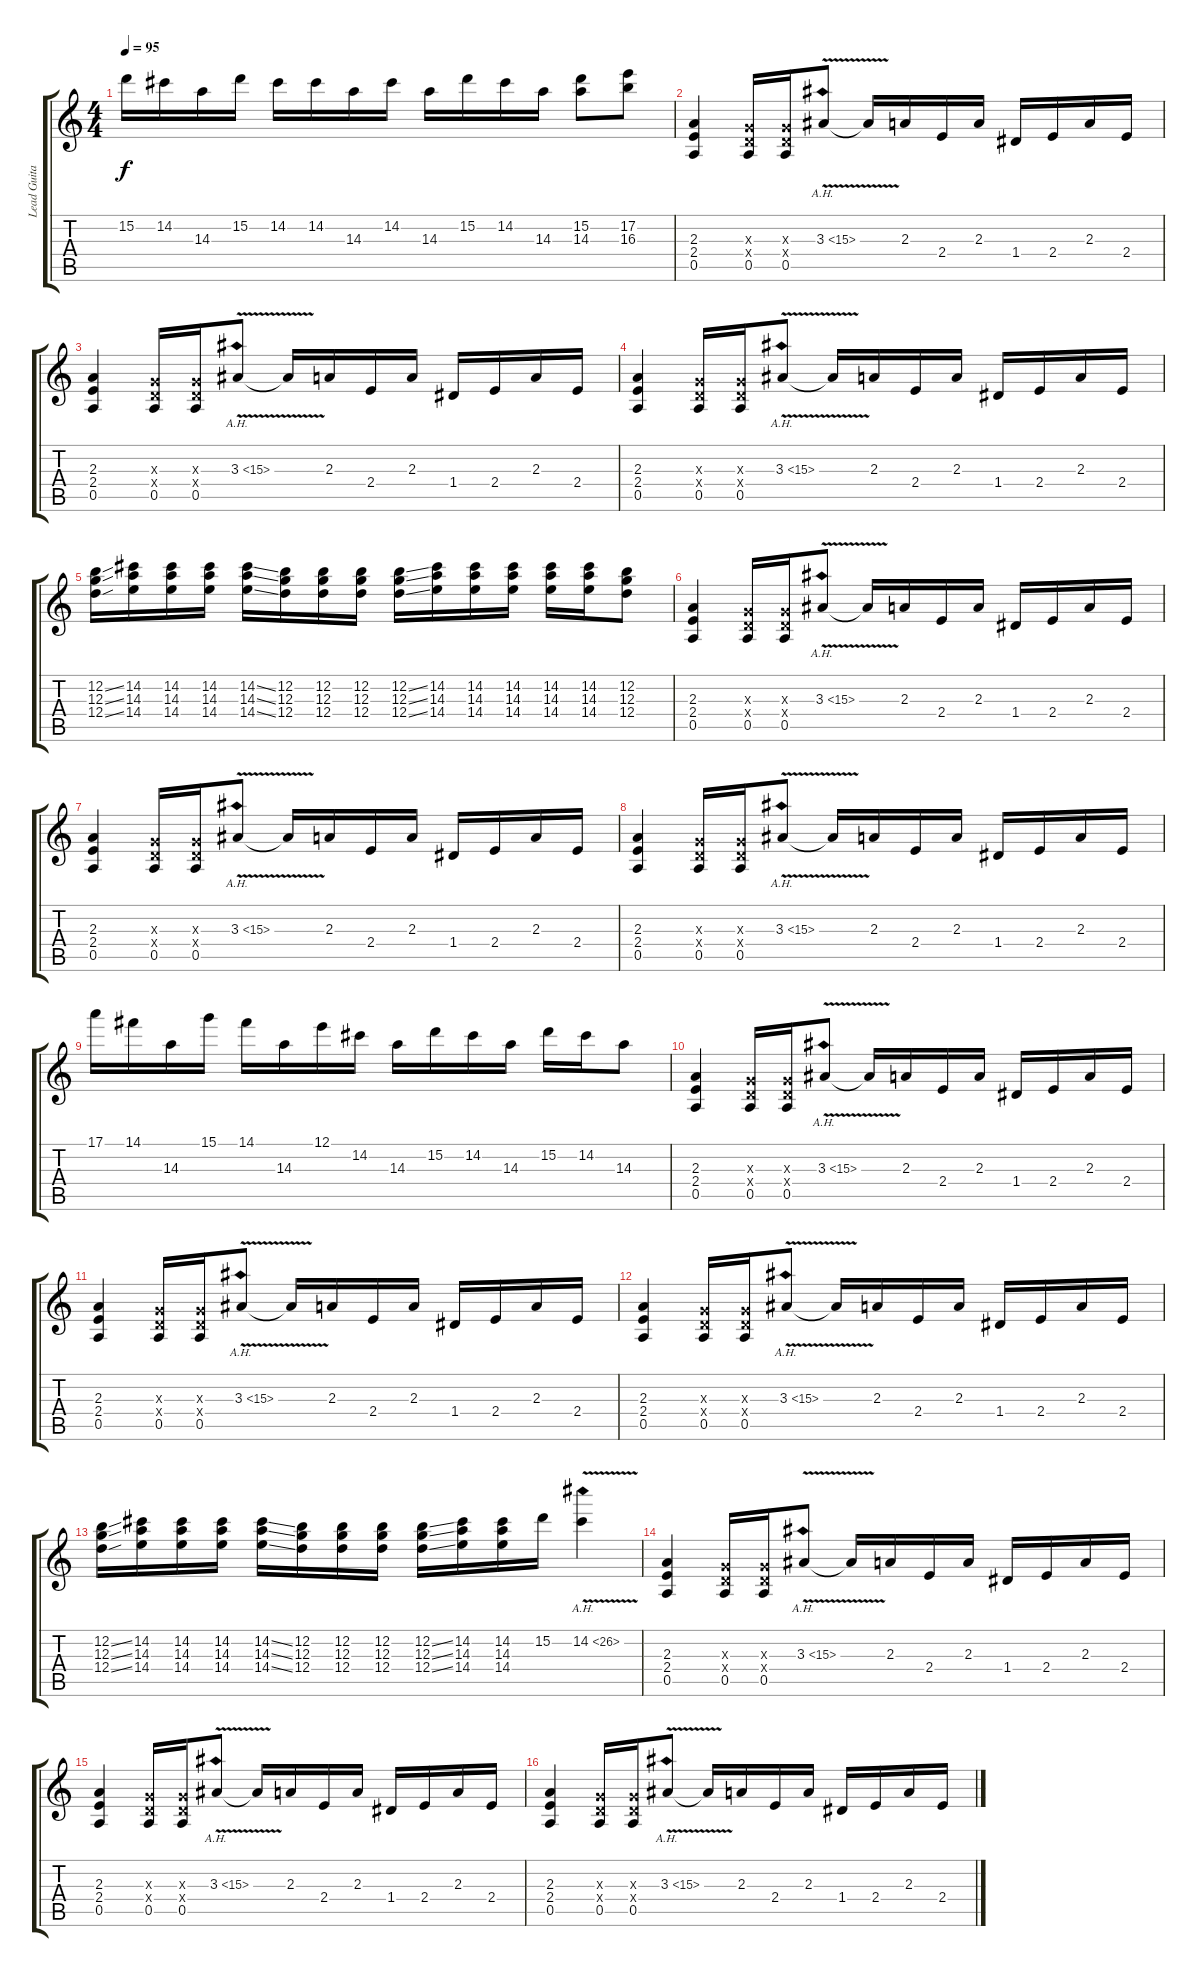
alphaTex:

\track ("Lead Guitar" "Lead Guita") {instrument acousticguitarsteel}
\staff {score tabs}
\tuning (E4 B3 G3 D3 A2 E2) {hide}
\ts (4 4)
\tempo 95
\clef g2
\ks c
15.2.16{dy f} 14.2.16 14.3.16 15.2.16 14.2.16 14.2.16 14.3.16 14.2.16 14.3.16 15.2.16 14.2.16 14.3.16 (15.2 14.3).8 (17.2 16.3).8 |
(2.3 2.4 0.5).4 (0.3{x} 0.4{x} 0.5).16 (0.3{x} 0.4{x} 0.5).16 3.3{ah 12 v}.8 3.3{t}.16 2.3.16 2.4.16 2.3.16 1.4.16 2.4.16 2.3.16 2.4.16 |
(2.3 2.4 0.5).4 (0.3{x} 0.4{x} 0.5).16 (0.3{x} 0.4{x} 0.5).16 3.3{ah 12 v}.8 3.3{t}.16 2.3.16 2.4.16 2.3.16 1.4.16 2.4.16 2.3.16 2.4.16 |
(2.3 2.4 0.5).4 (0.3{x} 0.4{x} 0.5).16 (0.3{x} 0.4{x} 0.5).16 3.3{ah 12 v}.8 3.3{t}.16 2.3.16 2.4.16 2.3.16 1.4.16 2.4.16 2.3.16 2.4.16 |
(12.2{ss} 12.3{ss} 12.4{ss}).16 (14.2 14.3 14.4).16 (14.2 14.3 14.4).16 (14.2 14.3 14.4).16 (14.2{ss} 14.3{ss} 14.4{ss}).16 (12.2 12.3 12.4).16 (12.2 12.3 12.4).16 (12.2 12.3 12.4).16 (12.2{ss} 12.3{ss} 12.4{ss}).16 (14.2 14.3 14.4).16 (14.2 14.3 14.4).16 (14.2 14.3 14.4).16 (14.2 14.3 14.4).16 (14.2 14.3 14.4).16 (12.2 12.3 12.4).8 |
(2.3 2.4 0.5).4 (0.3{x} 0.4{x} 0.5).16 (0.3{x} 0.4{x} 0.5).16 3.3{ah 12 v}.8 3.3{t}.16 2.3.16 2.4.16 2.3.16 1.4.16 2.4.16 2.3.16 2.4.16 |
(2.3 2.4 0.5).4 (0.3{x} 0.4{x} 0.5).16 (0.3{x} 0.4{x} 0.5).16 3.3{ah 12 v}.8 3.3{t}.16 2.3.16 2.4.16 2.3.16 1.4.16 2.4.16 2.3.16 2.4.16 |
(2.3 2.4 0.5).4 (0.3{x} 0.4{x} 0.5).16 (0.3{x} 0.4{x} 0.5).16 3.3{ah 12 v}.8 3.3{t}.16 2.3.16 2.4.16 2.3.16 1.4.16 2.4.16 2.3.16 2.4.16 |
17.1.16 14.1.16 14.3.16 15.1.16 14.1.16 14.3.16 12.1.16 14.2.16 14.3.16 15.2.16 14.2.16 14.3.16 15.2.16 14.2.16 14.3.8 |
(2.3 2.4 0.5).4 (0.3{x} 0.4{x} 0.5).16 (0.3{x} 0.4{x} 0.5).16 3.3{ah 12 v}.8 3.3{t}.16 2.3.16 2.4.16 2.3.16 1.4.16 2.4.16 2.3.16 2.4.16 |
(2.3 2.4 0.5).4 (0.3{x} 0.4{x} 0.5).16 (0.3{x} 0.4{x} 0.5).16 3.3{ah 12 v}.8 3.3{t}.16 2.3.16 2.4.16 2.3.16 1.4.16 2.4.16 2.3.16 2.4.16 |
(2.3 2.4 0.5).4 (0.3{x} 0.4{x} 0.5).16 (0.3{x} 0.4{x} 0.5).16 3.3{ah 12 v}.8 3.3{t}.16 2.3.16 2.4.16 2.3.16 1.4.16 2.4.16 2.3.16 2.4.16 |
(12.2{ss} 12.3{ss} 12.4{ss}).16 (14.2 14.3 14.4).16 (14.2 14.3 14.4).16 (14.2 14.3 14.4).16 (14.2{ss} 14.3{ss} 14.4{ss}).16 (12.2 12.3 12.4).16 (12.2 12.3 12.4).16 (12.2 12.3 12.4).16 (12.2{ss} 12.3{ss} 12.4{ss}).16 (14.2 14.3 14.4).16 (14.2 14.3 14.4).16 15.2.16 14.2{ah 12 v}.4 |
(2.3 2.4 0.5).4 (0.3{x} 0.4{x} 0.5).16 (0.3{x} 0.4{x} 0.5).16 3.3{ah 12 v}.8 3.3{t}.16 2.3.16 2.4.16 2.3.16 1.4.16 2.4.16 2.3.16 2.4.16 |
(2.3 2.4 0.5).4 (0.3{x} 0.4{x} 0.5).16 (0.3{x} 0.4{x} 0.5).16 3.3{ah 12 v}.8 3.3{t}.16 2.3.16 2.4.16 2.3.16 1.4.16 2.4.16 2.3.16 2.4.16 |
(2.3 2.4 0.5).4 (0.3{x} 0.4{x} 0.5).16 (0.3{x} 0.4{x} 0.5).16 3.3{ah 12 v}.8 3.3{t}.16 2.3.16 2.4.16 2.3.16 1.4.16 2.4.16 2.3.16 2.4.16
